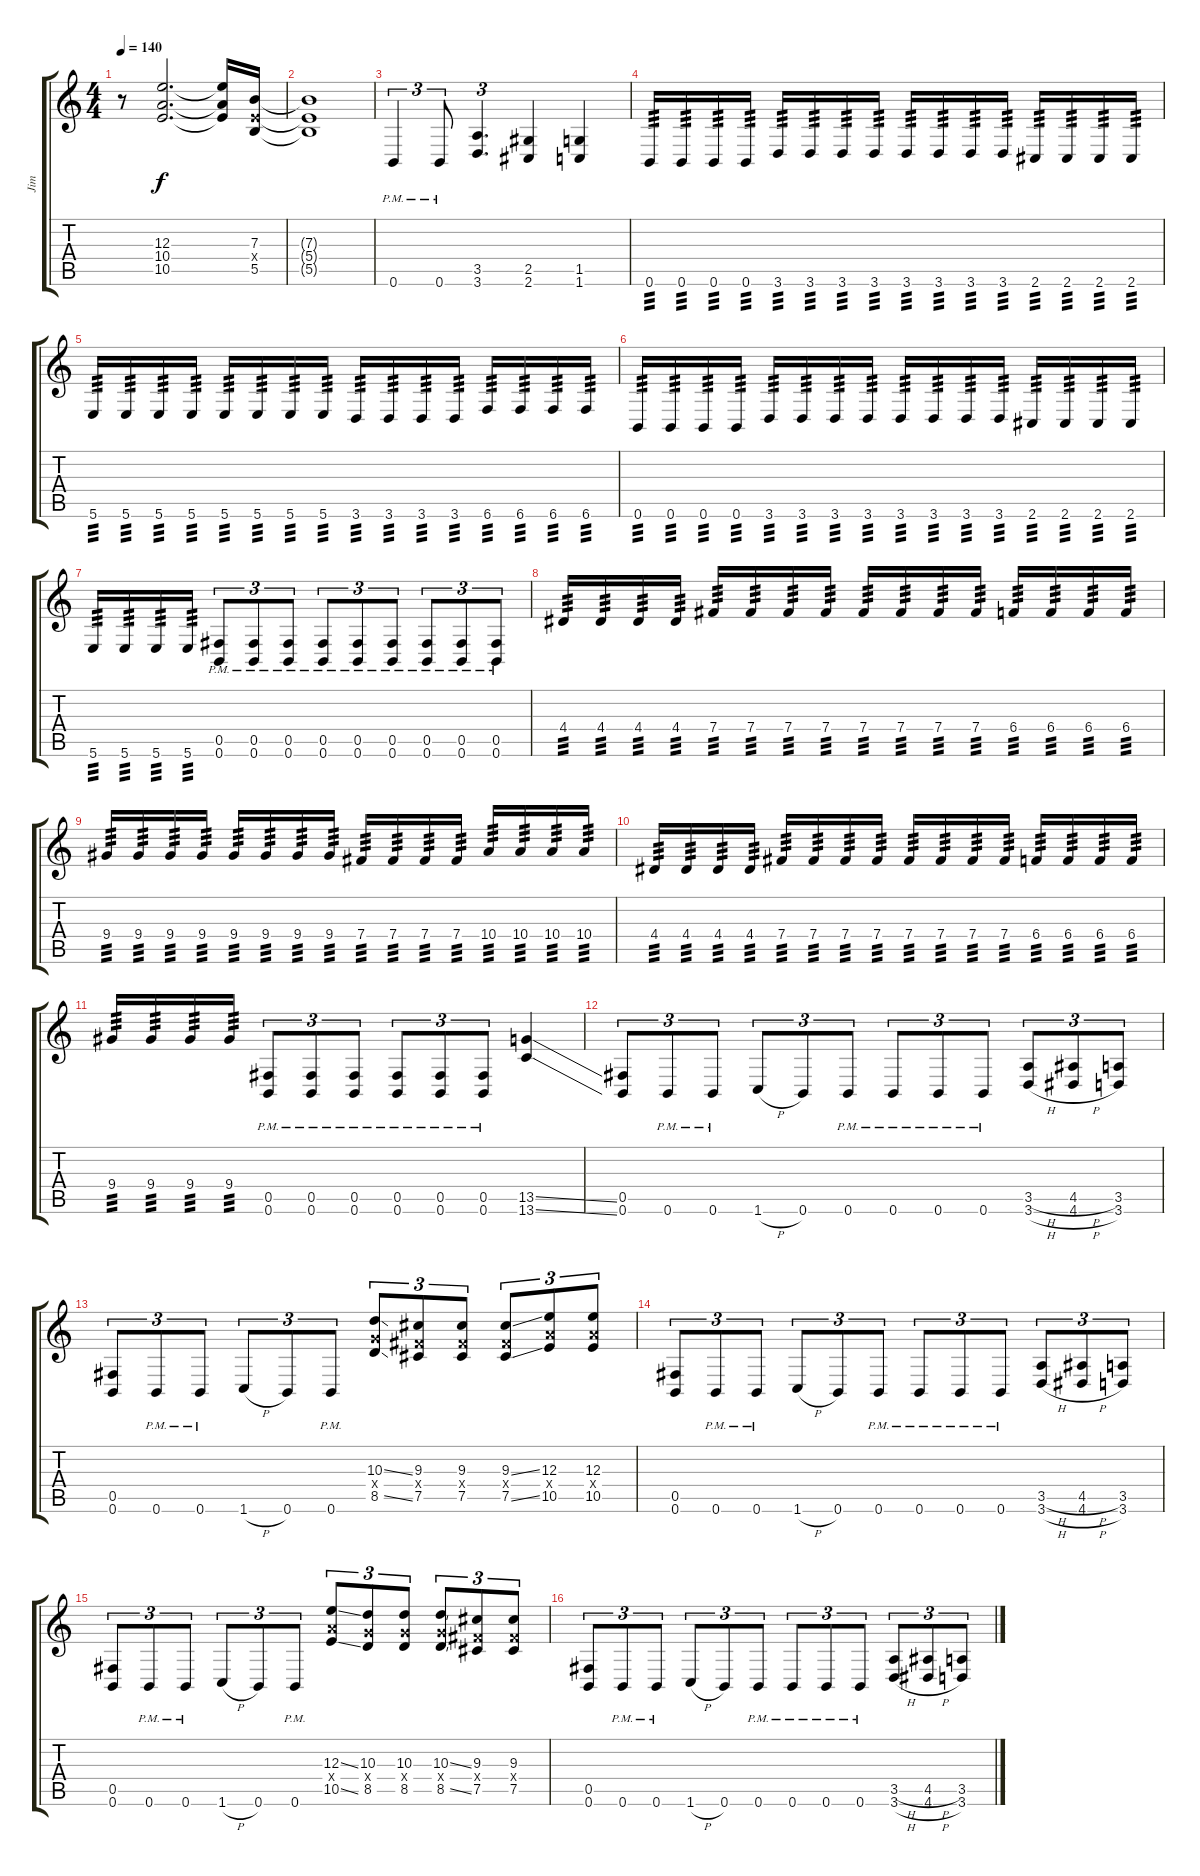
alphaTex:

\track ("Jim" "Jim") {instrument distortionguitar}
\staff {score tabs}
\tuning (Db4 Ab3 E3 B2 Gb2 B1) {hide}
\ts (4 4)
\tempo 140
\clef g2
\ks c
r.8{dy f} (12.3{t} 10.4{t} 10.5{t}).2{d} (12.3{t} 10.4{t} 10.5{t}).16 (7.3 5.4{x} 5.5).16 |
(7.3{t} 5.4{t} 5.5{t}).1 |
0.6{pm}.4{tu (3 2)} 0.6{pm}.8{tu (3 2)} (3.5 3.6).4{d tu (3 2)} (2.5 2.6).4 (1.5 1.6).4 |
0.6.16{tp 3} 0.6.16{tp 3} 0.6.16{tp 3} 0.6.16{tp 3} 3.6.16{tp 3} 3.6.16{tp 3} 3.6.16{tp 3} 3.6.16{tp 3} 3.6.16{tp 3} 3.6.16{tp 3} 3.6.16{tp 3} 3.6.16{tp 3} 2.6.16{tp 3} 2.6.16{tp 3} 2.6.16{tp 3} 2.6.16{tp 3} |
5.6.16{tp 3} 5.6.16{tp 3} 5.6.16{tp 3} 5.6.16{tp 3} 5.6.16{tp 3} 5.6.16{tp 3} 5.6.16{tp 3} 5.6.16{tp 3} 3.6.16{tp 3} 3.6.16{tp 3} 3.6.16{tp 3} 3.6.16{tp 3} 6.6.16{tp 3} 6.6.16{tp 3} 6.6.16{tp 3} 6.6.16{tp 3} |
0.6.16{tp 3} 0.6.16{tp 3} 0.6.16{tp 3} 0.6.16{tp 3} 3.6.16{tp 3} 3.6.16{tp 3} 3.6.16{tp 3} 3.6.16{tp 3} 3.6.16{tp 3} 3.6.16{tp 3} 3.6.16{tp 3} 3.6.16{tp 3} 2.6.16{tp 3} 2.6.16{tp 3} 2.6.16{tp 3} 2.6.16{tp 3} |
5.6.16{tp 3} 5.6.16{tp 3} 5.6.16{tp 3} 5.6.16{tp 3} (0.5{pm} 0.6{pm}).8{tu (3 2)} (0.5{pm} 0.6{pm}).8{tu (3 2)} (0.5{pm} 0.6{pm}).8{tu (3 2)} (0.5{pm} 0.6{pm}).8{tu (3 2)} (0.5{pm} 0.6{pm}).8{tu (3 2)} (0.5{pm} 0.6{pm}).8{tu (3 2)} (0.5{pm} 0.6{pm}).8{tu (3 2)} (0.5{pm} 0.6{pm}).8{tu (3 2)} (0.5{pm} 0.6{pm}).8{tu (3 2)} |
4.4.16{tp 3} 4.4.16{tp 3} 4.4.16{tp 3} 4.4.16{tp 3} 7.4.16{tp 3} 7.4.16{tp 3} 7.4.16{tp 3} 7.4.16{tp 3} 7.4.16{tp 3} 7.4.16{tp 3} 7.4.16{tp 3} 7.4.16{tp 3} 6.4.16{tp 3} 6.4.16{tp 3} 6.4.16{tp 3} 6.4.16{tp 3} |
9.4.16{tp 3} 9.4.16{tp 3} 9.4.16{tp 3} 9.4.16{tp 3} 9.4.16{tp 3} 9.4.16{tp 3} 9.4.16{tp 3} 9.4.16{tp 3} 7.4.16{tp 3} 7.4.16{tp 3} 7.4.16{tp 3} 7.4.16{tp 3} 10.4.16{tp 3} 10.4.16{tp 3} 10.4.16{tp 3} 10.4.16{tp 3} |
4.4.16{tp 3} 4.4.16{tp 3} 4.4.16{tp 3} 4.4.16{tp 3} 7.4.16{tp 3} 7.4.16{tp 3} 7.4.16{tp 3} 7.4.16{tp 3} 7.4.16{tp 3} 7.4.16{tp 3} 7.4.16{tp 3} 7.4.16{tp 3} 6.4.16{tp 3} 6.4.16{tp 3} 6.4.16{tp 3} 6.4.16{tp 3} |
9.4.16{tp 3} 9.4.16{tp 3} 9.4.16{tp 3} 9.4.16{tp 3} (0.5{pm} 0.6{pm}).8{tu (3 2)} (0.5{pm} 0.6{pm}).8{tu (3 2)} (0.5{pm} 0.6{pm}).8{tu (3 2)} (0.5{pm} 0.6{pm}).8{tu (3 2)} (0.5{pm} 0.6{pm}).8{tu (3 2)} (0.5{pm} 0.6{pm}).8{tu (3 2)} (13.5{ss} 13.6{ss}).4 |
(0.5 0.6).8{tu (3 2)} 0.6{pm}.8{tu (3 2)} 0.6{pm}.8{tu (3 2)} 1.6{h}.8{tu (3 2)} 0.6.8{tu (3 2)} 0.6{pm}.8{tu (3 2)} 0.6{pm}.8{tu (3 2)} 0.6{pm}.8{tu (3 2)} 0.6{pm}.8{tu (3 2)} (3.5{h} 3.6{h}).8{tu (3 2)} (4.5{h} 4.6{h}).8{tu (3 2)} (3.5 3.6).8{tu (3 2)} |
(0.5 0.6).8{tu (3 2)} 0.6{pm}.8{tu (3 2)} 0.6{pm}.8{tu (3 2)} 1.6{h}.8{tu (3 2)} 0.6.8{tu (3 2)} 0.6{pm}.8{tu (3 2)} (10.3{ss} 8.4{x} 8.5{ss}).8{tu (3 2)} (9.3 7.4{x} 7.5).8{tu (3 2)} (9.3 7.4{x} 7.5).8{tu (3 2)} (9.3{ss} 7.4{x} 7.5{ss}).8{tu (3 2)} (12.3 10.4{x} 10.5).8{tu (3 2)} (12.3 10.4{x} 10.5).8{tu (3 2)} |
(0.5 0.6).8{tu (3 2)} 0.6{pm}.8{tu (3 2)} 0.6{pm}.8{tu (3 2)} 1.6{h}.8{tu (3 2)} 0.6.8{tu (3 2)} 0.6{pm}.8{tu (3 2)} 0.6{pm}.8{tu (3 2)} 0.6{pm}.8{tu (3 2)} 0.6{pm}.8{tu (3 2)} (3.5{h} 3.6{h}).8{tu (3 2)} (4.5{h} 4.6{h}).8{tu (3 2)} (3.5 3.6).8{tu (3 2)} |
(0.5 0.6).8{tu (3 2)} 0.6{pm}.8{tu (3 2)} 0.6{pm}.8{tu (3 2)} 1.6{h}.8{tu (3 2)} 0.6.8{tu (3 2)} 0.6{pm}.8{tu (3 2)} (12.3{ss} 10.4{x} 10.5{ss}).8{tu (3 2)} (10.3 8.4{x} 8.5).8{tu (3 2)} (10.3 8.4{x} 8.5).8{tu (3 2)} (10.3{ss} 8.4{x} 8.5{ss}).8{tu (3 2)} (9.3 7.4{x} 7.5).8{tu (3 2)} (9.3 7.4{x} 7.5).8{tu (3 2)} |
(0.5 0.6).8{tu (3 2)} 0.6{pm}.8{tu (3 2)} 0.6{pm}.8{tu (3 2)} 1.6{h}.8{tu (3 2)} 0.6.8{tu (3 2)} 0.6{pm}.8{tu (3 2)} 0.6{pm}.8{tu (3 2)} 0.6{pm}.8{tu (3 2)} 0.6{pm}.8{tu (3 2)} (3.5{h} 3.6{h}).8{tu (3 2)} (4.5{h} 4.6{h}).8{tu (3 2)} (3.5 3.6).8{tu (3 2)}
